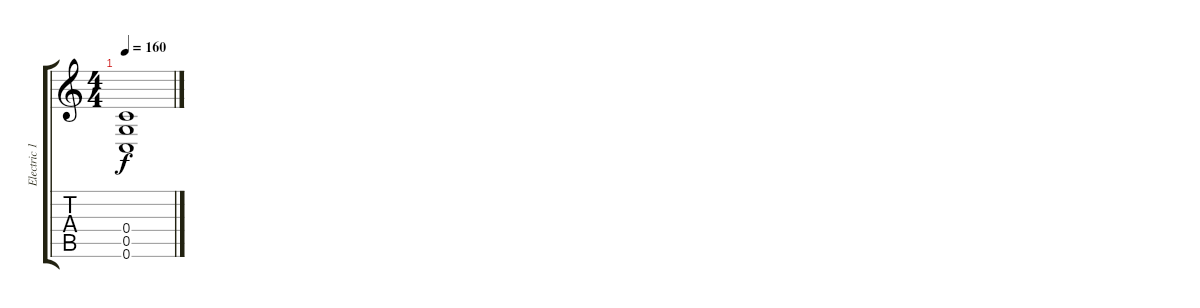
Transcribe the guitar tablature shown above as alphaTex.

\track ("Electric 1" "Electric 1") {instrument distortionguitar}
\staff {score tabs}
\tuning (D4 A3 F3 C3 G2 C2) {hide}
\ts (4 4)
\tempo 160
\clef g2
\ks c
(0.4 0.5 0.6).1{dy f}
